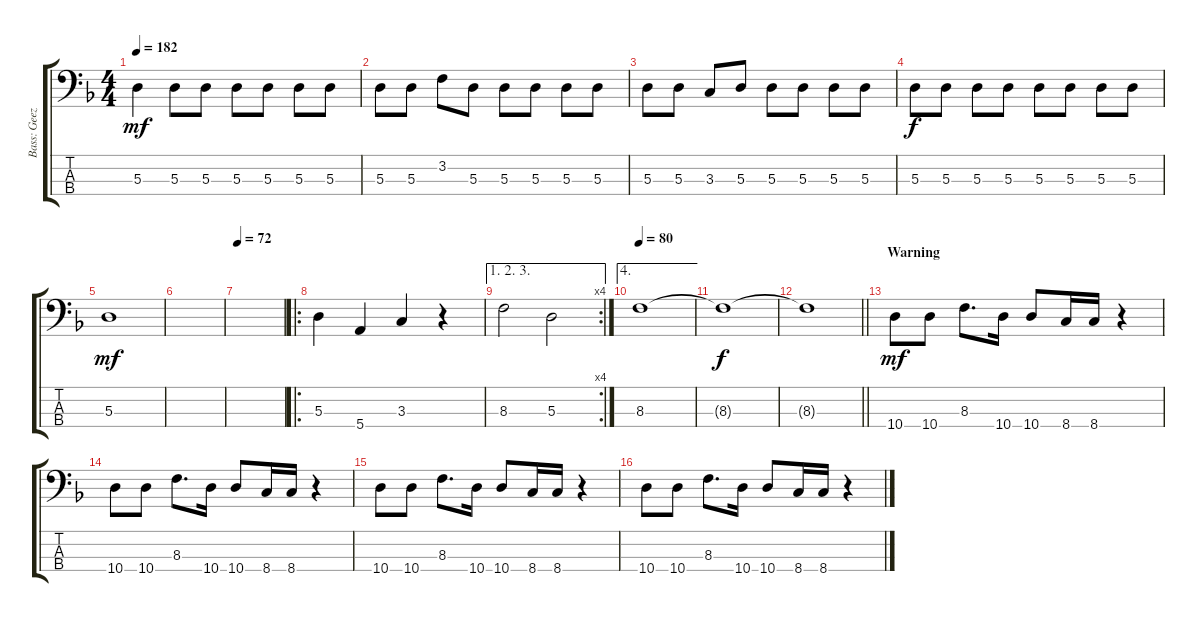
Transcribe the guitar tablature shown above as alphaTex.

\track ("Bass: Geezer" "Bass: Geez") {instrument electricbassfinger}
\staff {score tabs}
\tuning (G2 D2 A1 E1) {hide}
\ts (4 4)
\tempo 182
\clef f4
\ks f
5.3.4{dy mf} 5.3.8 5.3.8 5.3.8 5.3.8 5.3.8 5.3.8 |
5.3.8 5.3.8 3.2.8 5.3.8 5.3.8 5.3.8 5.3.8 5.3.8 |
5.3.8 5.3.8 3.3.8 5.3.8 5.3.8 5.3.8 5.3.8 5.3.8 |
5.3.8{dy f} 5.3.8 5.3.8 5.3.8 5.3.8 5.3.8 5.3.8 5.3.8 |
5.3.1{dy mf} |
|
\tempo 72
|
\ro
5.3.4 5.4.4 3.3.4 r.4 |
\ae (1 2 3)
\rc 4
8.3.2 5.3.2 |
\ae 4
\tempo 80
8.3.1 |
8.3{t}.1{dy f} |
\barLineRight lightlight
8.3{t}.1 |
\section ("" "Warning")
10.4.8{dy mf} 10.4.8 8.3.8{d} 10.4.16 10.4.8 8.4.16 8.4.16 r.4 |
10.4.8 10.4.8 8.3.8{d} 10.4.16 10.4.8 8.4.16 8.4.16 r.4 |
10.4.8 10.4.8 8.3.8{d} 10.4.16 10.4.8 8.4.16 8.4.16 r.4 |
10.4.8 10.4.8 8.3.8{d} 10.4.16 10.4.8 8.4.16 8.4.16 r.4
